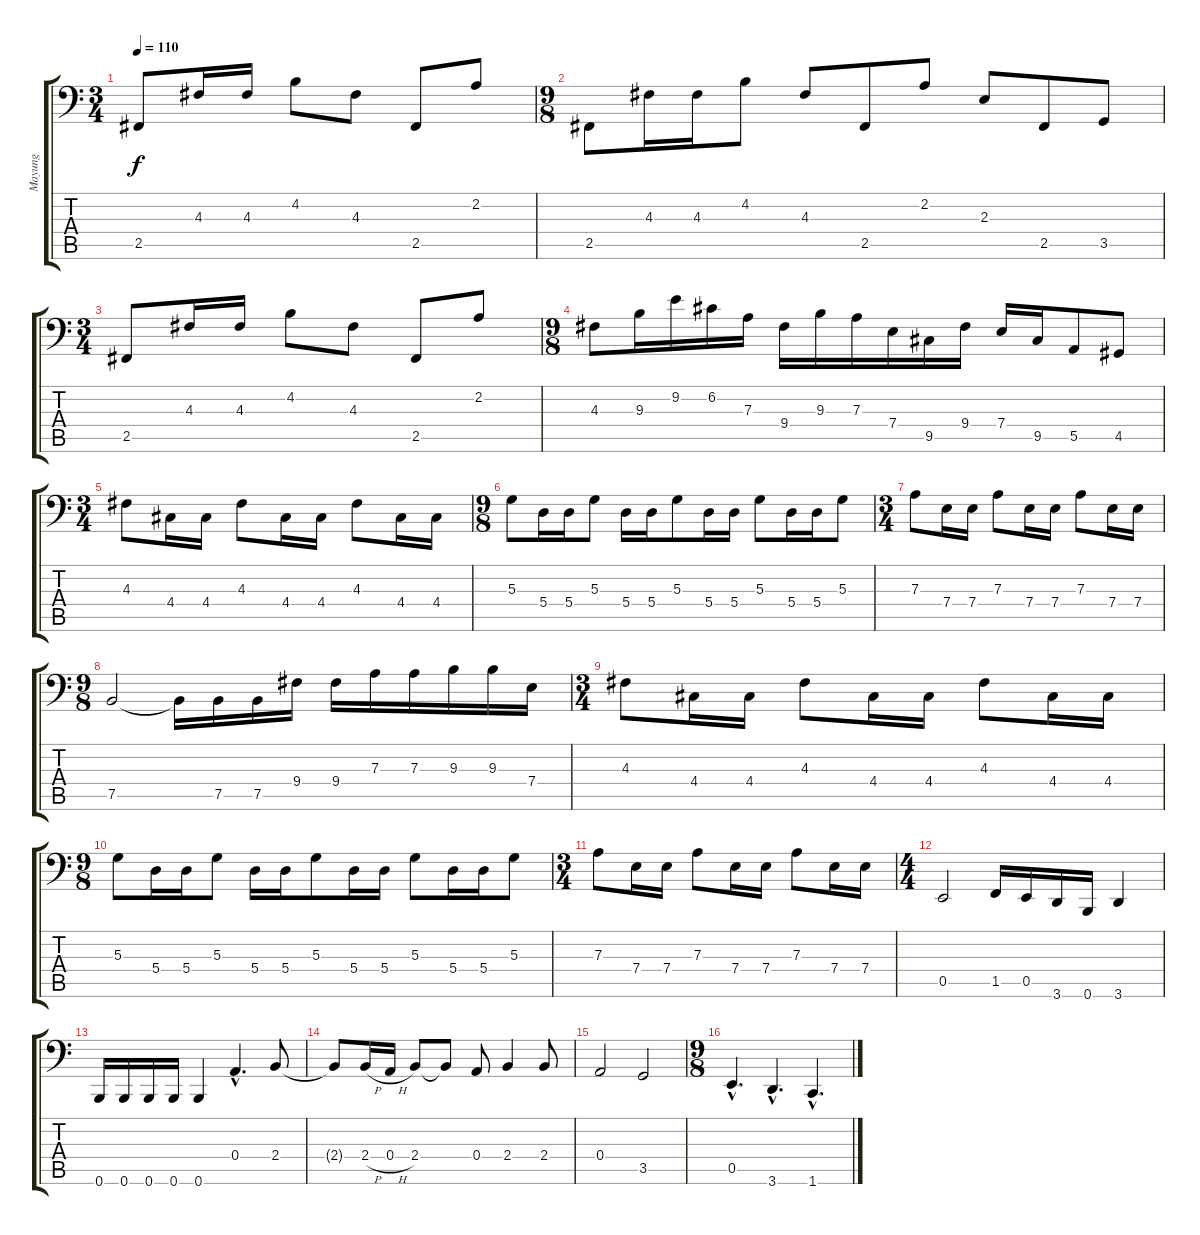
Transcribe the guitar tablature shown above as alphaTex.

\track ("Mayung" "Mayung") {instrument electricbassfinger}
\staff {score tabs}
\tuning (C3 G2 D2 A1 E1 B0) {hide}
\ts (3 4)
\tempo 110
\clef f4
\ks c
2.5.8{dy f} 4.3.16 4.3.16 4.2.8 4.3.8 2.5.8 2.2.8 |
\ts (9 8)
2.5.8 4.3.16 4.3.16 4.2.8 4.3.8 2.5.8 2.2.8 2.3.8 2.5.8 3.5.8 |
\ts (3 4)
2.5.8 4.3.16 4.3.16 4.2.8 4.3.8 2.5.8 2.2.8 |
\ts (9 8)
4.3.8 9.3.16 9.2.16 6.2.16 7.3.16 9.4.16 9.3.16 7.3.16 7.4.16 9.5.16 9.4.16 7.4.16 9.5.16 5.5.8 4.5.8 |
\ts (3 4)
4.3.8 4.4.16 4.4.16 4.3.8 4.4.16 4.4.16 4.3.8 4.4.16 4.4.16 |
\ts (9 8)
5.3.8 5.4.16 5.4.16 5.3.8 5.4.16 5.4.16 5.3.8 5.4.16 5.4.16 5.3.8 5.4.16 5.4.16 5.3.8 |
\ts (3 4)
7.3.8 7.4.16 7.4.16 7.3.8 7.4.16 7.4.16 7.3.8 7.4.16 7.4.16 |
\ts (9 8)
7.5.2 7.5{t}.16 7.5.16 7.5.16 9.4.16 9.4.16 7.3.16 7.3.16 9.3.16 9.3.16 7.4.16 |
\ts (3 4)
4.3.8 4.4.16 4.4.16 4.3.8 4.4.16 4.4.16 4.3.8 4.4.16 4.4.16 |
\ts (9 8)
5.3.8 5.4.16 5.4.16 5.3.8 5.4.16 5.4.16 5.3.8 5.4.16 5.4.16 5.3.8 5.4.16 5.4.16 5.3.8 |
\ts (3 4)
7.3.8 7.4.16 7.4.16 7.3.8 7.4.16 7.4.16 7.3.8 7.4.16 7.4.16 |
\ts (4 4)
0.5.2 1.5.16 0.5.16 3.6.16 0.6.16 3.6.4 |
0.6.16 0.6.16 0.6.16 0.6.16 0.6.4 0.4{hac}.4{d} 2.4.8 |
2.4{t}.8 2.4{h}.16 0.4{h}.16 2.4.8 2.4{t}.8 0.4.8 2.4.4 2.4.8 |
0.4.2 3.5.2 |
\ts (9 8)
0.5{hac}.4{d} 3.6{hac}.4{d} 1.6{hac}.4{d}
